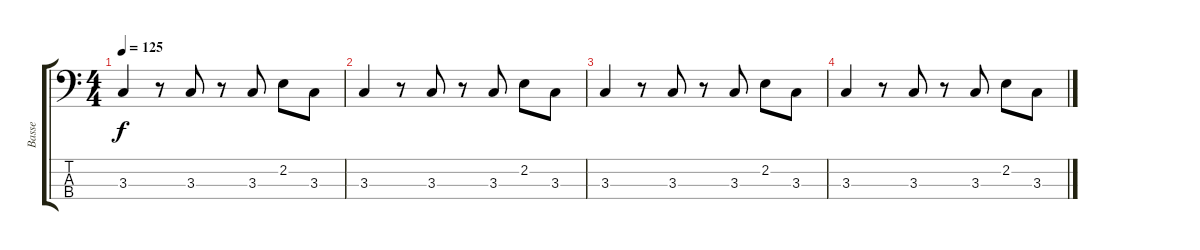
\track ("Basse" "Basse") {instrument electricbassfinger}
\staff {score tabs}
\tuning (G2 D2 A1 E1) {hide}
\ts (4 4)
\tempo 125
\clef f4
\ks c
3.3.4{dy f} r.8 3.3.8 r.8 3.3.8 2.2.8 3.3.8 |
3.3.4 r.8 3.3.8 r.8 3.3.8 2.2.8 3.3.8 |
3.3.4 r.8 3.3.8 r.8 3.3.8 2.2.8 3.3.8 |
3.3.4 r.8 3.3.8 r.8 3.3.8 2.2.8 3.3.8
